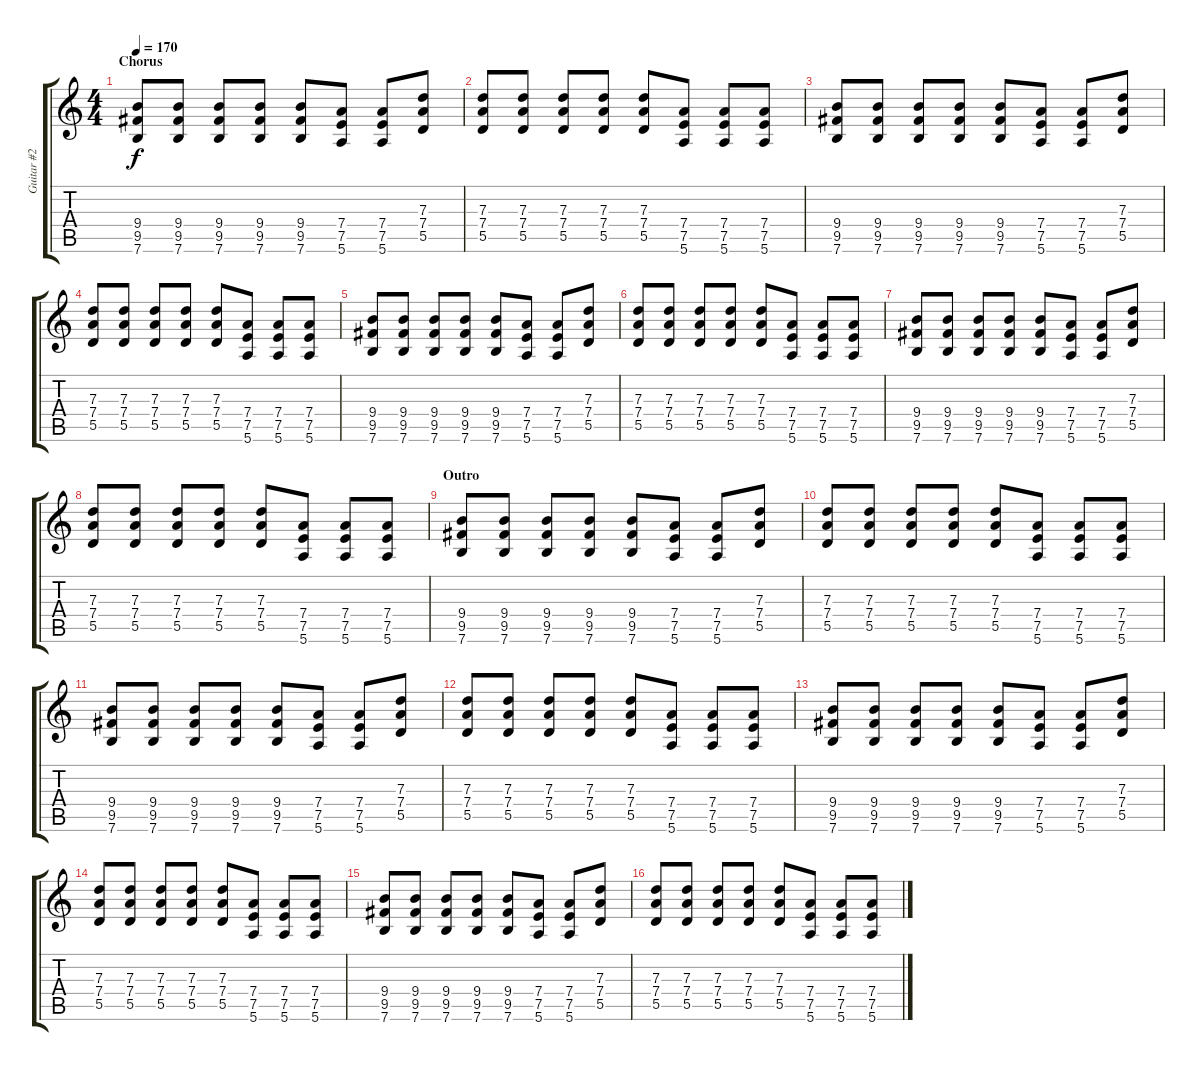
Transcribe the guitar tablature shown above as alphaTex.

\track ("Guitar #2" "Guitar #2") {instrument electricguitarclean}
\staff {score tabs}
\tuning (E4 B3 G3 D3 A2 E2) {hide}
\ts (4 4)
\section ("" "Chorus")
\tempo 170
\clef g2
\ks c
(9.4 9.5 7.6).8{dy f} (9.4 9.5 7.6).8 (9.4 9.5 7.6).8 (9.4 9.5 7.6).8 (9.4 9.5 7.6).8 (7.4 7.5 5.6).8 (7.4 7.5 5.6).8 (7.3 7.4 5.5).8 |
(7.3 7.4 5.5).8 (7.3 7.4 5.5).8 (7.3 7.4 5.5).8 (7.3 7.4 5.5).8 (7.3 7.4 5.5).8 (7.4 7.5 5.6).8 (7.4 7.5 5.6).8 (7.4 7.5 5.6).8 |
(9.4 9.5 7.6).8 (9.4 9.5 7.6).8 (9.4 9.5 7.6).8 (9.4 9.5 7.6).8 (9.4 9.5 7.6).8 (7.4 7.5 5.6).8 (7.4 7.5 5.6).8 (7.3 7.4 5.5).8 |
(7.3 7.4 5.5).8 (7.3 7.4 5.5).8 (7.3 7.4 5.5).8 (7.3 7.4 5.5).8 (7.3 7.4 5.5).8 (7.4 7.5 5.6).8 (7.4 7.5 5.6).8 (7.4 7.5 5.6).8 |
(9.4 9.5 7.6).8 (9.4 9.5 7.6).8 (9.4 9.5 7.6).8 (9.4 9.5 7.6).8 (9.4 9.5 7.6).8 (7.4 7.5 5.6).8 (7.4 7.5 5.6).8 (7.3 7.4 5.5).8 |
(7.3 7.4 5.5).8 (7.3 7.4 5.5).8 (7.3 7.4 5.5).8 (7.3 7.4 5.5).8 (7.3 7.4 5.5).8 (7.4 7.5 5.6).8 (7.4 7.5 5.6).8 (7.4 7.5 5.6).8 |
(9.4 9.5 7.6).8 (9.4 9.5 7.6).8 (9.4 9.5 7.6).8 (9.4 9.5 7.6).8 (9.4 9.5 7.6).8 (7.4 7.5 5.6).8 (7.4 7.5 5.6).8 (7.3 7.4 5.5).8 |
(7.3 7.4 5.5).8 (7.3 7.4 5.5).8 (7.3 7.4 5.5).8 (7.3 7.4 5.5).8 (7.3 7.4 5.5).8 (7.4 7.5 5.6).8 (7.4 7.5 5.6).8 (7.4 7.5 5.6).8 |
\section ("" "Outro")
(9.4 9.5 7.6).8 (9.4 9.5 7.6).8 (9.4 9.5 7.6).8 (9.4 9.5 7.6).8 (9.4 9.5 7.6).8 (7.4 7.5 5.6).8 (7.4 7.5 5.6).8 (7.3 7.4 5.5).8 |
(7.3 7.4 5.5).8 (7.3 7.4 5.5).8 (7.3 7.4 5.5).8 (7.3 7.4 5.5).8 (7.3 7.4 5.5).8 (7.4 7.5 5.6).8 (7.4 7.5 5.6).8 (7.4 7.5 5.6).8 |
(9.4 9.5 7.6).8 (9.4 9.5 7.6).8 (9.4 9.5 7.6).8 (9.4 9.5 7.6).8 (9.4 9.5 7.6).8 (7.4 7.5 5.6).8 (7.4 7.5 5.6).8 (7.3 7.4 5.5).8 |
(7.3 7.4 5.5).8 (7.3 7.4 5.5).8 (7.3 7.4 5.5).8 (7.3 7.4 5.5).8 (7.3 7.4 5.5).8 (7.4 7.5 5.6).8 (7.4 7.5 5.6).8 (7.4 7.5 5.6).8 |
(9.4 9.5 7.6).8 (9.4 9.5 7.6).8 (9.4 9.5 7.6).8 (9.4 9.5 7.6).8 (9.4 9.5 7.6).8 (7.4 7.5 5.6).8 (7.4 7.5 5.6).8 (7.3 7.4 5.5).8 |
(7.3 7.4 5.5).8 (7.3 7.4 5.5).8 (7.3 7.4 5.5).8 (7.3 7.4 5.5).8 (7.3 7.4 5.5).8 (7.4 7.5 5.6).8 (7.4 7.5 5.6).8 (7.4 7.5 5.6).8 |
(9.4 9.5 7.6).8 (9.4 9.5 7.6).8 (9.4 9.5 7.6).8 (9.4 9.5 7.6).8 (9.4 9.5 7.6).8 (7.4 7.5 5.6).8 (7.4 7.5 5.6).8 (7.3 7.4 5.5).8 |
(7.3 7.4 5.5).8 (7.3 7.4 5.5).8 (7.3 7.4 5.5).8 (7.3 7.4 5.5).8 (7.3 7.4 5.5).8 (7.4 7.5 5.6).8 (7.4 7.5 5.6).8 (7.4 7.5 5.6).8
